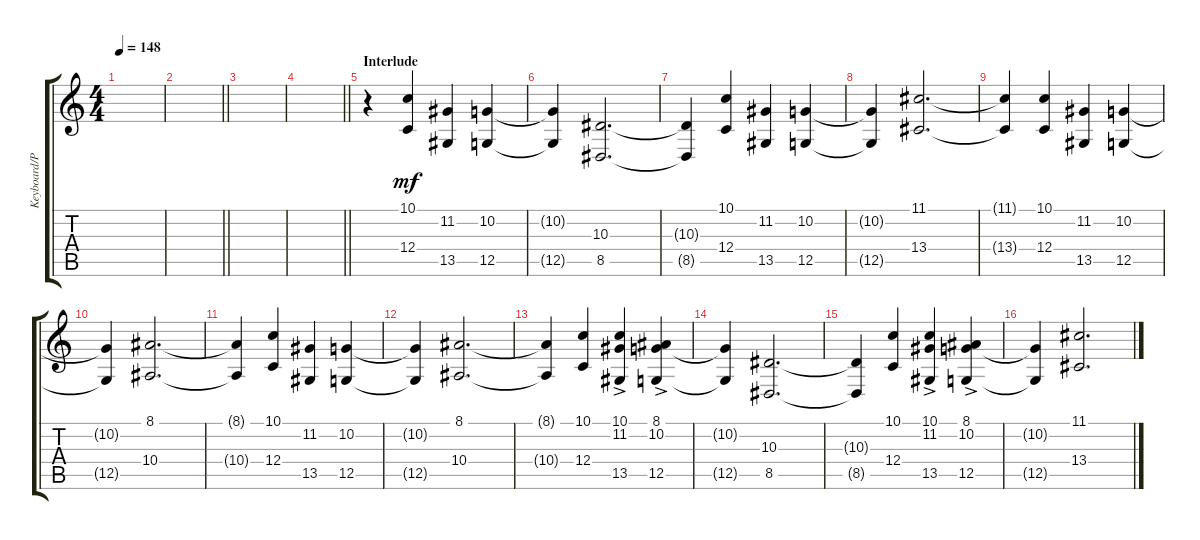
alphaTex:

\track ("Keyboard/Piano" "Keyboard/P") {instrument applause}
\staff {score tabs}
\tuning (D4 A3 F3 C3 G2 C2) {hide}
\ts (4 4)
\tempo 148
\clef g2
\ks c
|
\barLineRight lightlight
|
\section ("" "")
|
\barLineRight lightlight
|
\section ("" "Interlude")
r.4{volume 13 instrument acousticgrandpiano} (10.1 12.4).4{dy mf} (11.2 13.5).4 (10.2 12.5).4 |
(10.2{t} 12.5{t}).4 (10.3 8.5).2{d} |
(10.3{t} 8.5{t}).4 (10.1 12.4).4 (11.2 13.5).4 (10.2 12.5).4 |
(10.2{t} 12.5{t}).4 (11.1 13.4).2{d} |
(11.1{t} 13.4{t}).4 (10.1 12.4).4 (11.2 13.5).4 (10.2 12.5).4 |
(10.2{t} 12.5{t}).4 (8.1 10.4).2{d} |
(8.1{t} 10.4{t}).4 (10.1 12.4).4 (11.2 13.5).4 (10.2 12.5).4 |
(10.2{t} 12.5{t}).4 (8.1 10.4).2{d} |
(8.1{t} 10.4{t}).4 (10.1 12.4).4 (10.1{ac} 11.2 13.5).4 (8.1{ac} 10.2 12.5).4 |
(10.2{t} 12.5{t}).4 (10.3 8.5).2{d} |
(10.3{t} 8.5{t}).4 (10.1 12.4).4 (10.1{ac} 11.2 13.5).4 (8.1{ac} 10.2 12.5).4 |
(10.2{t} 12.5{t}).4 (11.1 13.4).2{d}
